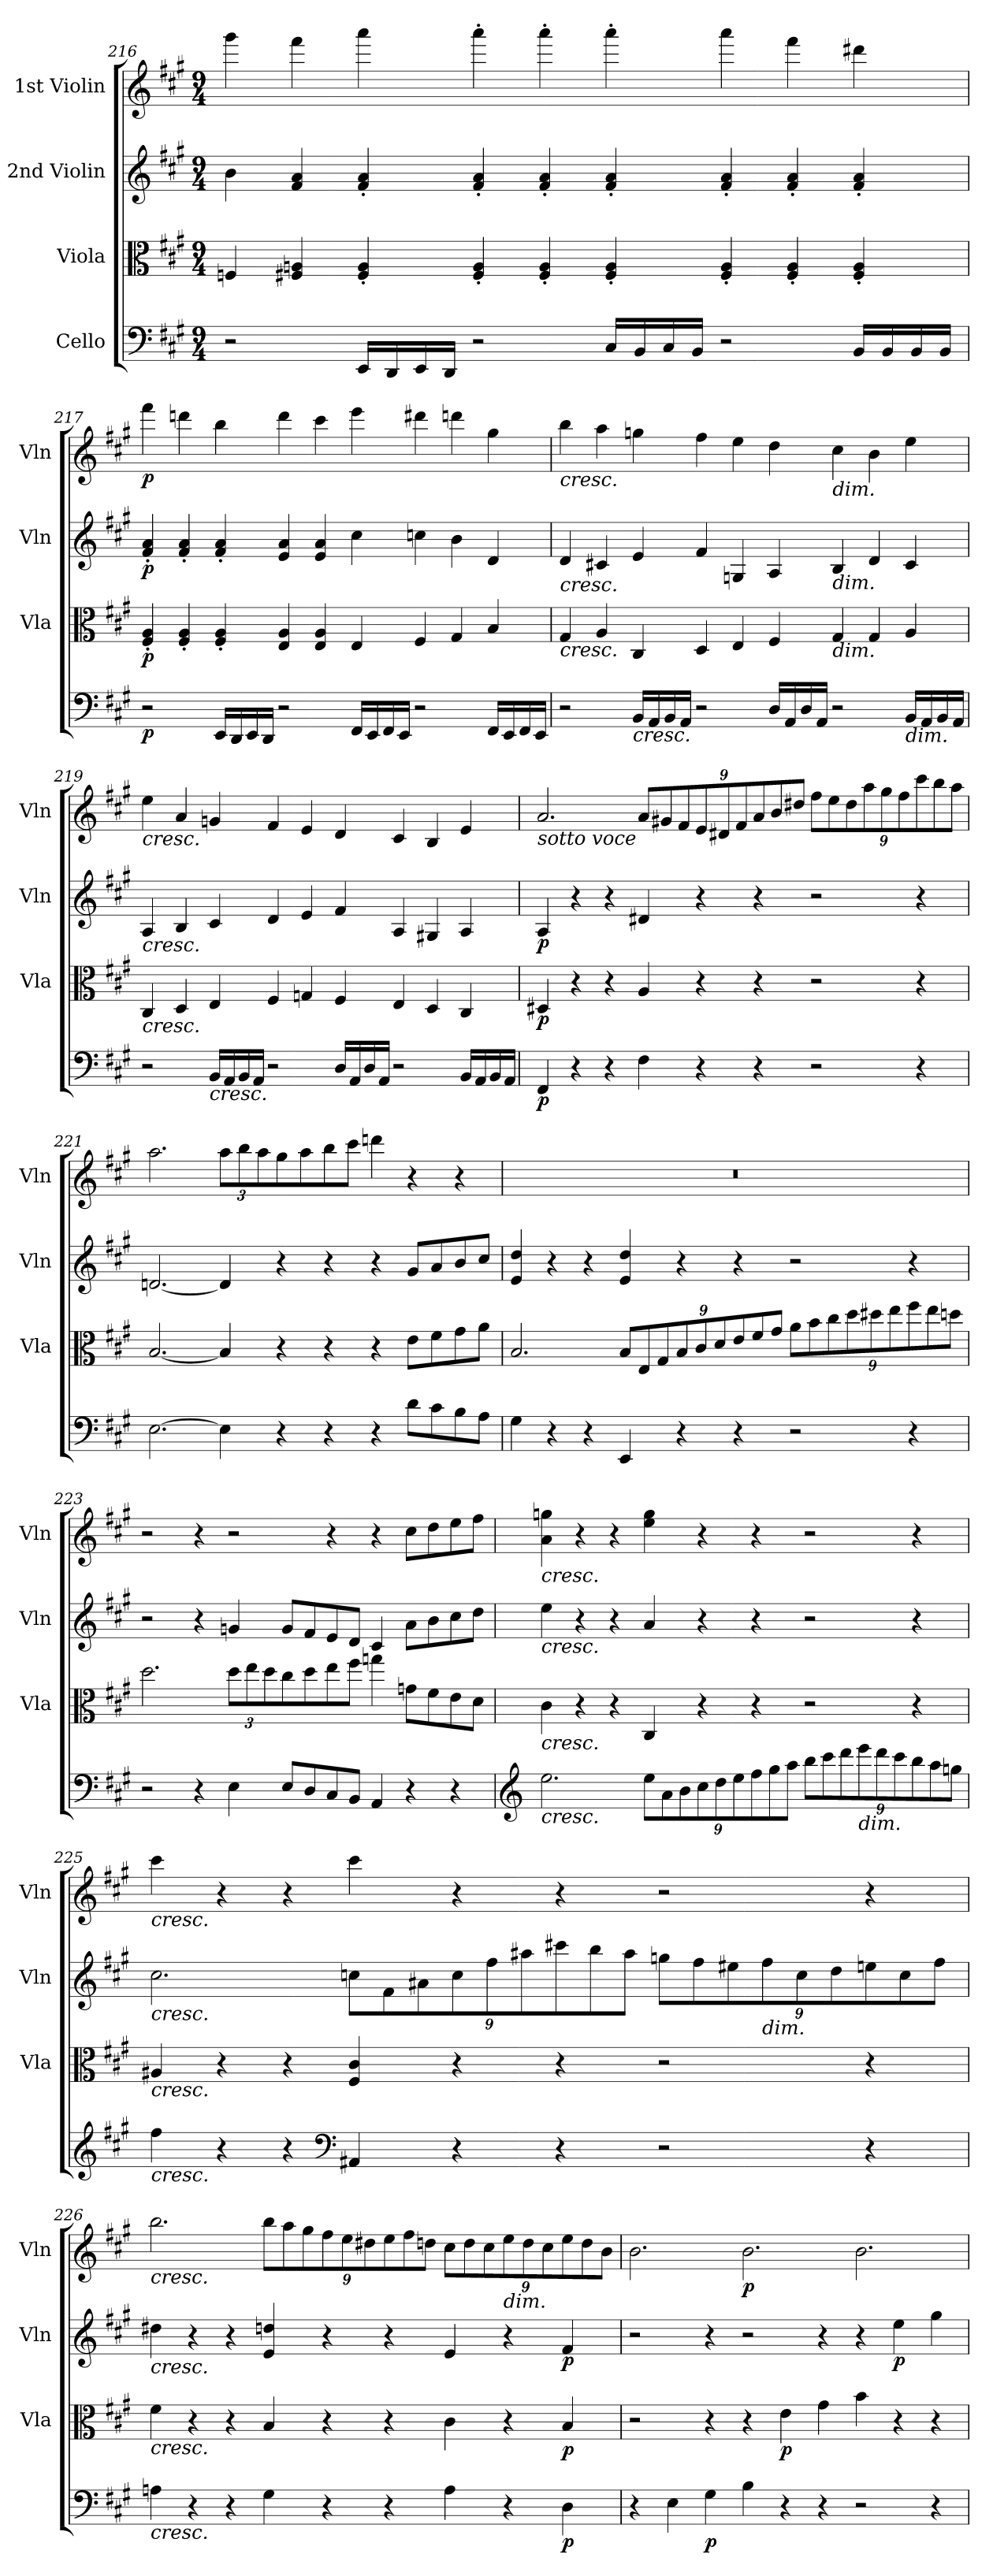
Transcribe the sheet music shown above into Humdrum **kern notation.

**kern	**dynam	**kern	**dynam	**kern	**dynam	**kern	**dynam
*part4	*part4	*part3	*part3	*part2	*part2	*part1	*part1
*staff4	*staff4	*staff3	*staff3	*staff2	*staff2	*staff1	*staff1
*I"Cello	*	*I"Viola	*	*I"2nd Violin	*	*I"1st Violin	*
*	*	*I'Vla	*	*I'Vln	*	*I'Vln	*
!!LO:LB:g=z
*clefF4	*	*clefC3	*	*clefG2	*	*clefG2	*
*k[f#c#g#]	*	*k[f#c#g#]	*	*k[f#c#g#]	*	*k[f#c#g#]	*
*M9/4	*	*M9/4	*	*M9/4	*	*M9/4	*
=216	=216	=216	=216	=216	=216	=216	=216
2r	.	4Fn/	.	4b\	.	4ggg#\	.
.	.	4F#X/ 4An/	.	4f#/ 4a/	.	4fff#\	.
16EE/LL	.	4F#/' 4A/'	.	4f#/' 4a/'	.	4aaa\	.
16DD/	.	.	.	.	.	.	.
16EE/	.	.	.	.	.	.	.
16DD/JJ	.	.	.	.	.	.	.
2r	.	4F#/' 4A/'	.	4f#/' 4a/'	.	4aaa'\	.
.	.	4F#/' 4A/'	.	4f#/' 4a/'	.	4aaa'\	.
16C#/LL	.	4F#/' 4A/'	.	4f#/' 4a/'	.	4aaa'\	.
16BB/	.	.	.	.	.	.	.
16C#/	.	.	.	.	.	.	.
16BB/JJ	.	.	.	.	.	.	.
2r	.	4F#/' 4A/'	.	4f#/' 4a/'	.	4aaa\	.
.	.	4F#/' 4A/'	.	4f#/' 4a/'	.	4fff#\	.
16BB/LL	.	4F#/' 4A/'	.	4f#/' 4a/'	.	4ddd#X\	.
16BB/	.	.	.	.	.	.	.
16BB/	.	.	.	.	.	.	.
16BB/JJ	.	.	.	.	.	.	.
!!LO:LB:g=z
=217	=217	=217	=217	=217	=217	=217	=217
!	!LO:DY:b	!	!LO:DY:b	!	!LO:DY:b	!	!LO:DY:b
2r	p	4F#/' 4A/'	p	4f#/' 4a/'	p	4fff#\	p
.	.	4F#/' 4A/'	.	4f#/' 4a/'	.	4dddn\	.
16EE/LL	.	4F#/' 4A/'	.	4f#/' 4a/'	.	4bb\	.
16DD/	.	.	.	.	.	.	.
16EE/	.	.	.	.	.	.	.
16DD/JJ	.	.	.	.	.	.	.
2r	.	4E/ 4A/	.	4e/ 4a/	.	4ddd\	.
.	.	4E/ 4A/	.	4e/ 4a/	.	4ccc#\	.
16FF#/LL	.	4E/	.	4cc#\	.	4eee\	.
16EE/	.	.	.	.	.	.	.
16FF#/	.	.	.	.	.	.	.
16EE/JJ	.	.	.	.	.	.	.
2r	.	4F#/	.	4ccn\	.	4ddd#X\	.
.	.	4G#/	.	4b\	.	4dddn\	.
16FF#/LL	.	4B/	.	4d/	.	4gg#\	.
16EE/	.	.	.	.	.	.	.
16FF#/	.	.	.	.	.	.	.
16EE/JJ	.	.	.	.	.	.	.
!!LO:PB:g=z
=218	=218	=218	=218	=218	=218	=218	=218
!	!	!	!	!	!	!LO:TX:b:i:t=cresc.	!
!	!	!	!	!LO:TX:b:i:t=cresc.	!	!	!
!	!	!LO:TX:b:i:t=cresc.	!	!	!	!	!
2r	.	4G#/	.	4d/	.	4bb\	.
.	.	4A/	.	4c#X/	.	4aa\	.
!LO:TX:b:i:t=cresc.	!	!	!	!	!	!	!
16BB/LL	.	4C#/	.	4e/	.	4ggn\	.
16AA/	.	.	.	.	.	.	.
16BB/	.	.	.	.	.	.	.
16AA/JJ	.	.	.	.	.	.	.
2r	.	4D/	.	4f#/	.	4ff#\	.
.	.	4E/	.	4Gn/	.	4ee\	.
16D/LL	.	4F#/	.	4A/	.	4dd\	.
16AA/	.	.	.	.	.	.	.
16D/	.	.	.	.	.	.	.
16AA/JJ	.	.	.	.	.	.	.
!	!	!	!	!	!	!LO:TX:b:i:t=dim.	!
!	!	!	!	!LO:TX:b:i:t=dim.	!	!	!
!	!	!LO:TX:b:i:t=dim.	!	!	!	!	!
2r	.	4G#/	.	4B/	.	4cc#\	.
.	.	4G#/	.	4d/	.	4b\	.
!LO:TX:b:i:t=dim.	!	!	!	!	!	!	!
16BB/LL	.	4A/	.	4c#/	.	4ee\	.
16AA/	.	.	.	.	.	.	.
16BB/	.	.	.	.	.	.	.
16AA/JJ	.	.	.	.	.	.	.
!!LO:LB:g=z
=219	=219	=219	=219	=219	=219	=219	=219
!	!	!	!	!	!	!LO:TX:b:i:t=cresc.	!
!	!	!	!	!LO:TX:b:i:t=cresc.	!	!	!
!	!	!LO:TX:b:i:t=cresc.	!	!	!	!	!
2r	.	4C#/	.	4A/	.	4ee\	.
.	.	4D/	.	4B/	.	4a/	.
!LO:TX:b:i:t=cresc.	!	!	!	!	!	!	!
16BB/LL	.	4E/	.	4c#/	.	4gn/	.
16AA/	.	.	.	.	.	.	.
16BB/	.	.	.	.	.	.	.
16AA/JJ	.	.	.	.	.	.	.
2r	.	4F#/	.	4d/	.	4f#/	.
.	.	4Gn/	.	4e/	.	4e/	.
16D/LL	.	4F#/	.	4f#/	.	4d/	.
16AA/	.	.	.	.	.	.	.
16D/	.	.	.	.	.	.	.
16AA/JJ	.	.	.	.	.	.	.
2r	.	4E/	.	4A/	.	4c#/	.
.	.	4D/	.	4G#X/	.	4B/	.
16BB/LL	.	4C#/	.	4A/	.	4e/	.
16AA/	.	.	.	.	.	.	.
16BB/	.	.	.	.	.	.	.
16AA/JJ	.	.	.	.	.	.	.
!!LO:LB:g=z
=220	=220	=220	=220	=220	=220	=220	=220
!	!	!	!	!	!	!LO:TX:b:i:t=sotto voce	!
!	!LO:DY:b	!	!LO:DY:b	!	!LO:DY:b	!	!
4FF#/	p	4D#X/	p	4A/	p	2.a/	.
4r	.	4r	.	4r	.	.	.
4r	.	4r	.	4r	.	.	.
*	*	*	*	*	*	*Xbrackettup	*
4F#\	.	4A/	.	4d#X/	.	12a/L	.
.	.	.	.	.	.	12g#X/	.
.	.	.	.	.	.	12f#/	.
4r	.	4r	.	4r	.	12e/	.
.	.	.	.	.	.	12d#X/	.
.	.	.	.	.	.	12f#/	.
4r	.	4r	.	4r	.	12a/	.
.	.	.	.	.	.	12b/	.
.	.	.	.	.	.	12dd#X/J	.
2r	.	2r	.	2r	.	12ff#\L	.
.	.	.	.	.	.	12ee\	.
.	.	.	.	.	.	12dd#\	.
.	.	.	.	.	.	12aa\	.
.	.	.	.	.	.	12gg#\	.
.	.	.	.	.	.	12ff#\	.
4r	.	4r	.	4r	.	12ccc#\	.
.	.	.	.	.	.	12bb\	.
.	.	.	.	.	.	12aa\J	.
=221	=221	=221	=221	=221	=221	=221	=221
[2.E\	.	[2.B/	.	[2.dn/	.	2.aa\	.
4E\]	.	4B/]	.	4d/]	.	12aa\L	.
.	.	.	.	.	.	12bb\	.
.	.	.	.	.	.	12aa\	.
4r	.	4r	.	4r	.	8gg#\	.
.	.	.	.	.	.	8aa\	.
4r	.	4r	.	4r	.	8bb\	.
.	.	.	.	.	.	8ccc#\J	.
4r	.	4r	.	4r	.	4dddn\	.
8d\L	.	8e\L	.	8g#/L	.	4r	.
8c#\	.	8f#\	.	8a/	.	.	.
8B\	.	8g#\	.	8b/	.	4r	.
8A\J	.	8a\J	.	8cc#/J	.	.	.
!!LO:PB:g=z
=222	=222	=222	=222	=222	=222	=222	=222
4G#\	.	2.B/	.	4e/ 4dd/	.	4%9r	.
4r	.	.	.	4r	.	.	.
4r	.	.	.	4r	.	.	.
*	*	*Xbrackettup	*	*	*	*	*
4EE/	.	12B/L	.	4e/ 4dd/	.	.	.
.	.	12E/	.	.	.	.	.
.	.	12G#/	.	.	.	.	.
4r	.	12B/	.	4r	.	.	.
.	.	12c#/	.	.	.	.	.
.	.	12d/	.	.	.	.	.
4r	.	12e/	.	4r	.	.	.
.	.	12f#/	.	.	.	.	.
.	.	12g#/J	.	.	.	.	.
2r	.	12a\L	.	2r	.	.	.
.	.	12b\	.	.	.	.	.
.	.	12cc#\	.	.	.	.	.
.	.	12dd\	.	.	.	.	.
.	.	12dd#X\	.	.	.	.	.
.	.	12ee\	.	.	.	.	.
4r	.	12ff#\	.	4r	.	.	.
.	.	12ee\	.	.	.	.	.
.	.	12ddn\J	.	.	.	.	.
!!LO:LB:g=z
=223	=223	=223	=223	=223	=223	=223	=223
2r	.	2.dd\	.	2r	.	2r	.
4r	.	.	.	4r	.	4r	.
4E\	.	12dd\L	.	4gn/	.	2r	.
.	.	12ee\	.	.	.	.	.
.	.	12dd\	.	.	.	.	.
8E/L	.	8cc#\	.	8g/L	.	.	.
8D/	.	8dd\	.	8f#/	.	.	.
8C#/	.	8ee\	.	8e/	.	4r	.
8BB/J	.	8ff#\J	.	8d/J	.	.	.
4AA/	.	4ggn\	.	4c#/	.	4r	.
4r	.	8gn\L	.	8a\L	.	8cc#\L	.
.	.	8f#\	.	8b\	.	8dd\	.
4r	.	8e\	.	8cc#\	.	8ee\	.
.	.	8d\J	.	8dd\J	.	8ff#\J	.
!!LO:LB:g=z
=224	=224	=224	=224	=224	=224	=224	=224
*clefG2	*	*	*	*	*	*	*
!	!	!	!	!	!	!LO:TX:b:i:t=cresc.	!
!	!	!	!	!LO:TX:b:i:t=cresc.	!	!	!
!	!	!LO:TX:b:i:t=cresc.	!	!	!	!	!
!LO:TX:b:i:t=cresc.	!	!	!	!	!	!	!
2.ee\	.	4c#\	.	4ee\	.	4a\ 4ggn\	.
.	.	4r	.	4r	.	4r	.
.	.	4r	.	4r	.	4r	.
*Xbrackettup	*	*	*	*	*	*	*
12ee\L	.	4C#/	.	4a/	.	4ee\ 4gg\	.
12a\	.	.	.	.	.	.	.
12b\	.	.	.	.	.	.	.
12cc#\	.	4r	.	4r	.	4r	.
12dd\	.	.	.	.	.	.	.
12ee\	.	.	.	.	.	.	.
12ff#\	.	4r	.	4r	.	4r	.
12gg#\	.	.	.	.	.	.	.
12aa\J	.	.	.	.	.	.	.
12bb\L	.	2r	.	2r	.	2r	.
12ccc#\	.	.	.	.	.	.	.
12ddd\	.	.	.	.	.	.	.
!LO:TX:b:i:t=dim.	!	!	!	!	!	!	!
12eee\	.	.	.	.	.	.	.
12ddd\	.	.	.	.	.	.	.
12ccc#\	.	.	.	.	.	.	.
12bb\	.	4r	.	4r	.	4r	.
12aa\	.	.	.	.	.	.	.
12ggn\J	.	.	.	.	.	.	.
!!LO:PB:g=z
=225	=225	=225	=225	=225	=225	=225	=225
!	!	!	!	!	!	!LO:TX:b:i:t=cresc.	!
!	!	!	!	!LO:TX:b:i:t=cresc.	!	!	!
!	!	!LO:TX:b:i:t=cresc.	!	!	!	!	!
!LO:TX:b:i:t=cresc.	!	!	!	!	!	!	!
4ff#\	.	4A#X/	.	2.cc#\	.	4ccc#\	.
4r	.	4r	.	.	.	4r	.
4r	.	4r	.	.	.	4r	.
*clefF4	*	*	*	*	*	*	*
*	*	*	*	*Xbrackettup	*	*	*
4AA#X/	.	4F#/ 4c#/	.	12ccn\L	.	4ccc#\	.
.	.	.	.	12f#\	.	.	.
.	.	.	.	12a#X\	.	.	.
4r	.	4r	.	12cc\	.	4r	.
.	.	.	.	12ff#\	.	.	.
.	.	.	.	12aa#X\	.	.	.
4r	.	4r	.	12ccc#X\	.	4r	.
.	.	.	.	12bb\	.	.	.
.	.	.	.	12aa#\J	.	.	.
2r	.	2r	.	12ggn\L	.	2r	.
.	.	.	.	12ff#\	.	.	.
.	.	.	.	12ee#X\	.	.	.
!	!	!	!	!LO:TX:b:i:t=dim.	!	!	!
.	.	.	.	12ff#\	.	.	.
.	.	.	.	12cc\	.	.	.
.	.	.	.	12dd\	.	.	.
4r	.	4r	.	12een\	.	4r	.
.	.	.	.	12cc\	.	.	.
.	.	.	.	12ff#\J	.	.	.
!!LO:LB:g=z
=226	=226	=226	=226	=226	=226	=226	=226
!	!	!	!	!	!	!LO:TX:b:i:t=cresc.	!
!	!	!	!	!LO:TX:b:i:t=cresc.	!	!	!
!	!	!LO:TX:b:i:t=cresc.	!	!	!	!	!
!LO:TX:b:i:t=cresc.	!	!	!	!	!	!	!
4An\	.	4f#\	.	4dd#X\	.	2.bb\	.
4r	.	4r	.	4r	.	.	.
4r	.	4r	.	4r	.	.	.
4G#\	.	4B/	.	4e/ 4ddn/	.	12bb\L	.
.	.	.	.	.	.	12aa\	.
.	.	.	.	.	.	12gg#\	.
4r	.	4r	.	4r	.	12ff#\	.
.	.	.	.	.	.	12ee\	.
.	.	.	.	.	.	12dd#X\	.
4r	.	4r	.	4r	.	12ee\	.
.	.	.	.	.	.	12ff#\	.
.	.	.	.	.	.	12ddn\J	.
4A\	.	4c#\	.	4e/	.	12cc#\L	.
.	.	.	.	.	.	12dd\	.
.	.	.	.	.	.	12cc#\	.
!	!	!	!	!	!	!LO:TX:b:i:t=dim.	!
4r	.	4r	.	4r	.	12ee\	.
.	.	.	.	.	.	12dd\	.
.	.	.	.	.	.	12cc#\	.
!	!LO:DY:b	!	!LO:DY:b	!	!LO:DY:b	!	!
4D\	p	4B/	p	4f#/	p	12ee\	.
.	.	.	.	.	.	12dd\	.
.	.	.	.	.	.	12b\J	.
=227	=227	=227	=227	=227	=227	=227	=227
4r	.	2r	.	2r	.	2.b\	.
4E\	.	.	.	.	.	.	.
!	!LO:DY:b	!	!	!	!	!	!
4G#\	p	4r	.	4r	.	.	.
!	!	!	!	!	!	!	!LO:DY:b
4B\	.	4r	.	2r	.	2.b\	p
!	!	!	!LO:DY:b	!	!	!	!
4r	.	4e\	p	.	.	.	.
4r	.	4g#\	.	4r	.	.	.
2r	.	4b\	.	4r	.	2.b\	.
!	!	!	!	!	!LO:DY:b	!	!
.	.	4r	.	4ee\	p	.	.
4r	.	4r	.	4gg#\	.	.	.
=	=	=	=	=	=	=	=
*-	*-	*-	*-	*-	*-	*-	*-
